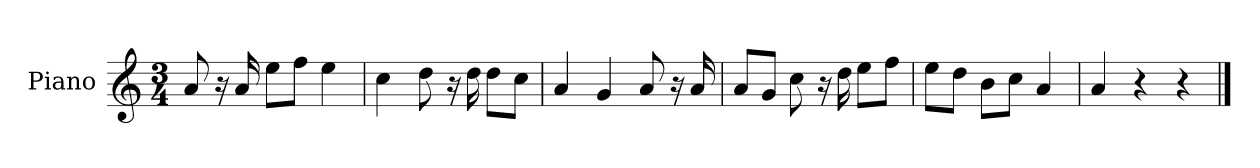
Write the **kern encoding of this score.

**kern
*part1
*staff1
*I"Piano
*I'P-no
*clefG2
*k[]
*M3/4
*MM93
=1
8a/
16r
16a/
8ee\L
8ff\J
4ee\
=2
4cc\
8dd\
16r
16dd\
8dd\L
8cc\J
=3
4a/
4g/
8a/
16r
16a/
=4
8a/L
8g/J
8cc\
16r
16dd\
8ee\L
8ff\J
=5
8ee\L
8dd\J
8b\L
8cc\J
4a/
=6
4a/
4r
4r
==
*-
